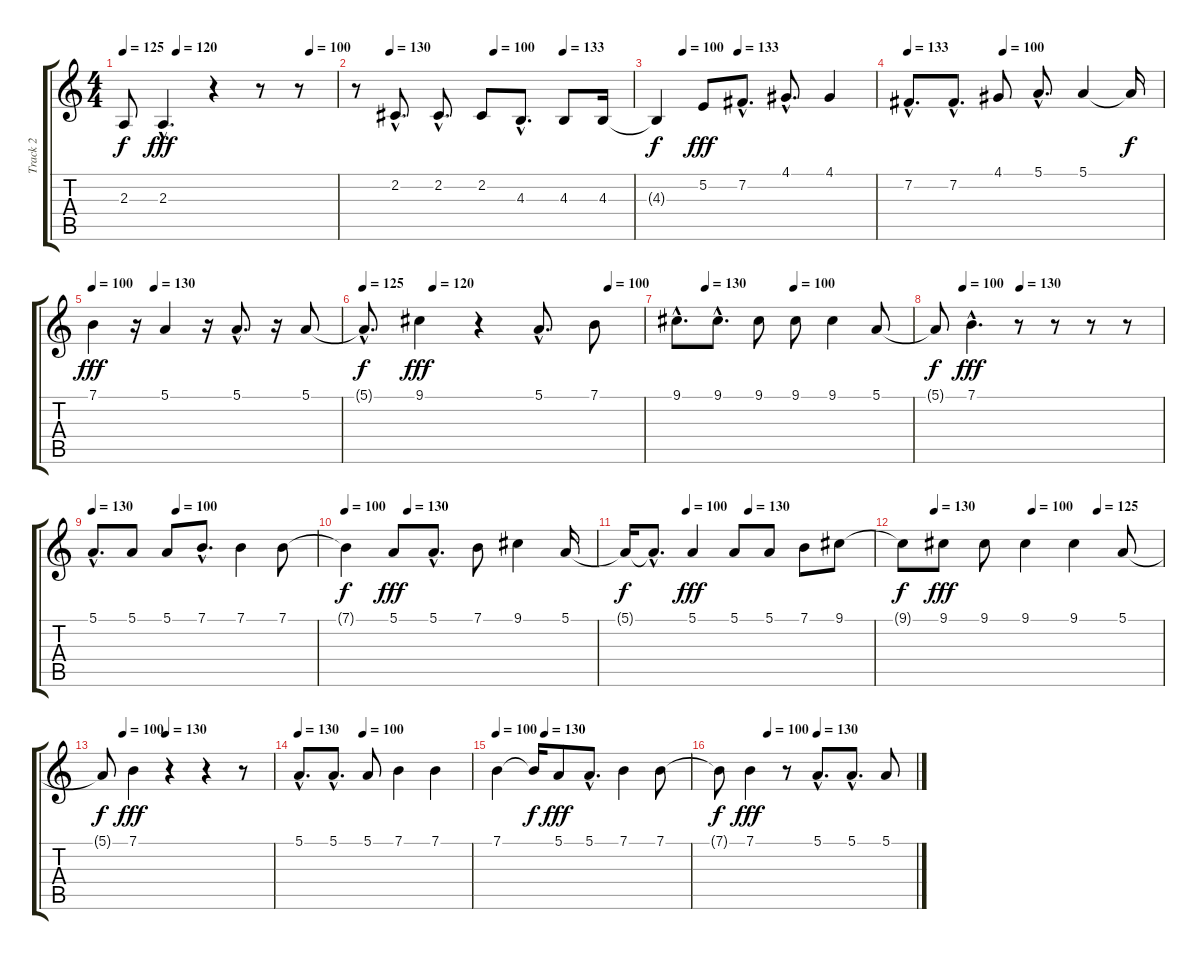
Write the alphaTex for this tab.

\track ("Track 2" "Track 2") {instrument lead6voice}
\staff {score tabs}
\tuning (E4 B3 G3 D3 A2 E2) {hide}
\ts (4 4)
\tempo 125
\tempo (120 0.25)
\tempo (100 0.875)
\clef g2
\ks c
2.3{t}.8{dy f} 2.3{hac}.4{d dy fff} r.4 r.8 r.8 |
\tempo (130 0.125)
\tempo (100 0.5)
\tempo (133 0.75)
r.8 2.2{hac}.8{d} 2.2{hac}.8{d} 2.2.8 4.3{hac}.8{d} 4.3.8 4.3.16 |
\tempo (100 0.125)
\tempo (133 0.375)
4.3{t}.4{dy f} 5.2.8{dy fff} 7.2{hac}.8{d} 4.1{hac}.8{d} 4.1.4 |
\tempo 133
\tempo (100 0.375)
7.2{hac}.8{d} 7.2{hac}.8{d} 4.1.8 5.1{hac}.8{d} 5.1.4 5.1{t}.16{dy f} |
\tempo 100
\tempo (130 0.25)
7.1.4{dy fff} r.16 5.1.4 r.16 5.1{hac}.8{d} r.16 5.1.8 |
\tempo 125
\tempo (120 0.25)
\tempo (100 0.875)
5.1{hac t}.8{d dy f} 9.1.4{dy fff} r.4 5.1{hac}.8{d} 7.1.8 |
\tempo (130 0.125)
\tempo (100 0.5)
9.1{hac}.8{d} 9.1{hac}.8{d} 9.1.8 9.1.8 9.1.4 5.1.8 |
\tempo (100 0.125)
\tempo (130 0.375)
5.1{t}.8{dy f} 7.1{hac}.4{d dy fff} r.8 r.8 r.8 r.8 |
\tempo 130
\tempo (100 0.375)
5.1{hac}.8{d} 5.1.8 5.1.8 7.1{hac}.8{d} 7.1.4 7.1.8 |
\tempo 100
\tempo (130 0.25)
7.1{t}.4{dy f} 5.1.8{dy fff} 5.1{hac}.8{d} 7.1.8 9.1.4 5.1.16 |
\tempo (100 0.25)
\tempo (130 0.5)
5.1{t}.16{dy f} 5.1{hac t}.8{d} 5.1.4{dy fff} 5.1.8 5.1.8 7.1.8 9.1.8 |
\tempo (130 0.125)
\tempo (100 0.5)
\tempo (125 0.75)
9.1{t}.8{dy f} 9.1.8{dy fff} 9.1.8 9.1.4 9.1.4 5.1.8 |
\tempo (100 0.125)
\tempo (130 0.375)
5.1{t}.8{dy f} 7.1.4{dy fff} r.4 r.4 r.8 |
\tempo 130
\tempo (100 0.375)
5.1{hac}.8{d} 5.1{hac}.8{d} 5.1.8 7.1.4 7.1.4 |
\tempo 100
\tempo (130 0.25)
7.1.4 7.1{t}.16{dy f} 5.1.8{dy fff} 5.1{hac}.8{d} 7.1.4 7.1.8 |
\tempo (100 0.25)
\tempo (130 0.5)
7.1{t}.8{dy f} 7.1.4{dy fff} r.8 5.1{hac}.8{d} 5.1{hac}.8{d} 5.1.8
